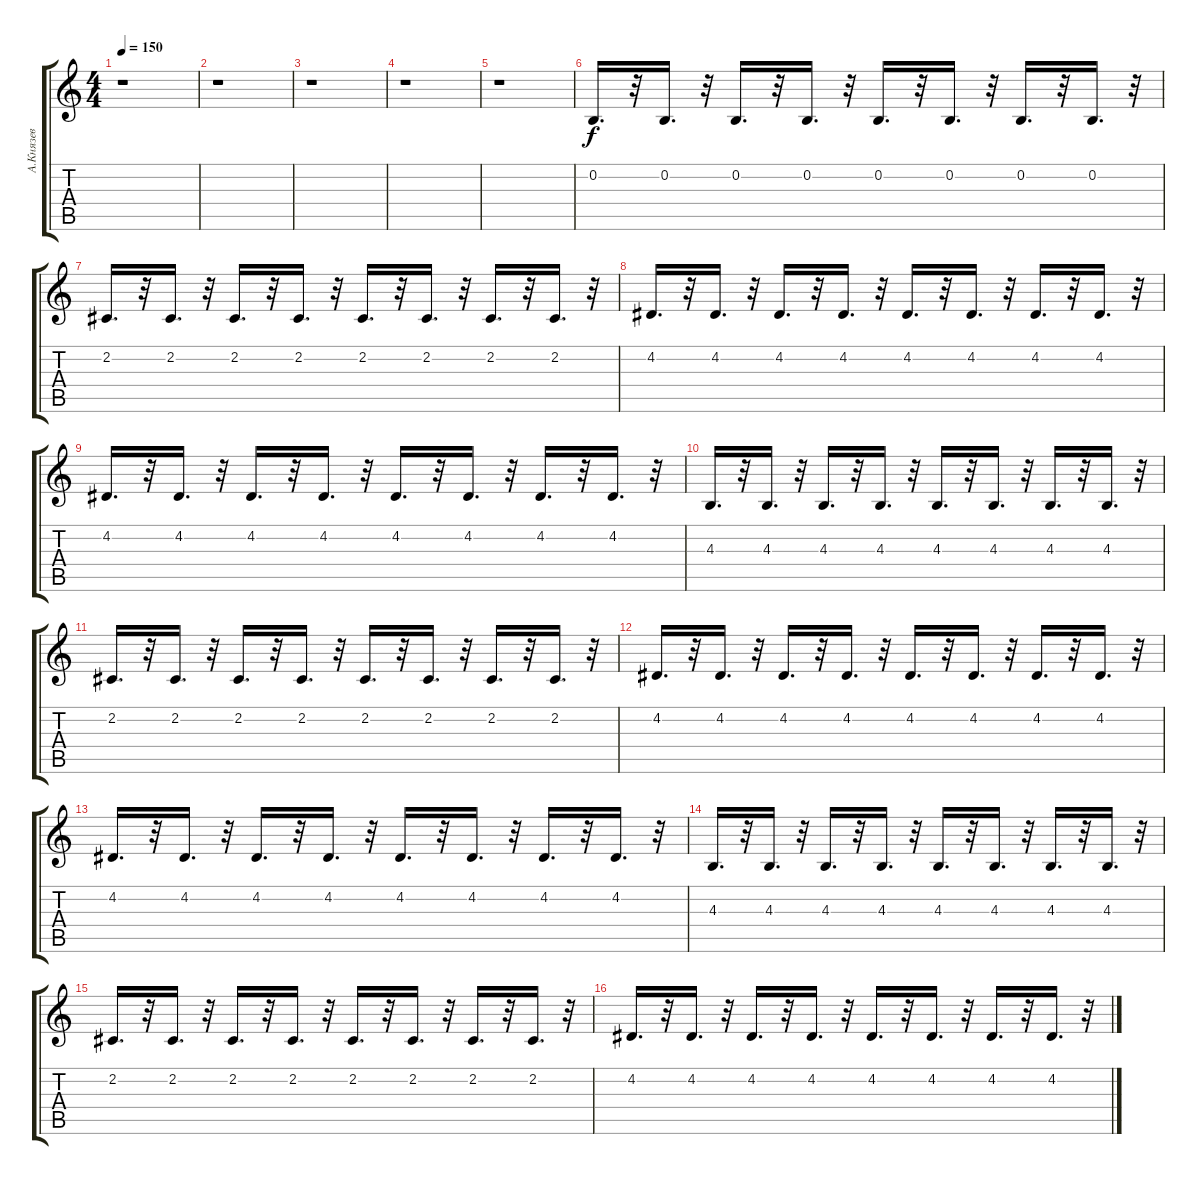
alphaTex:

\track ("А.Князев" "А.Князев") {instrument lead1square}
\staff {score tabs}
\tuning (E4 B3 G3 D3 A2 D2) {hide}
\ts (4 4)
\tempo 150
\clef g2
\ks c
r.1{dy f} |
r.1 |
r.1 |
r.1 |
r.1 |
0.2.16{d} r.32 0.2.16{d} r.32 0.2.16{d} r.32 0.2.16{d} r.32 0.2.16{d} r.32 0.2.16{d} r.32 0.2.16{d} r.32 0.2.16{d} r.32 |
2.2.16{d} r.32 2.2.16{d} r.32 2.2.16{d} r.32 2.2.16{d} r.32 2.2.16{d} r.32 2.2.16{d} r.32 2.2.16{d} r.32 2.2.16{d} r.32 |
4.2.16{d} r.32 4.2.16{d} r.32 4.2.16{d} r.32 4.2.16{d} r.32 4.2.16{d} r.32 4.2.16{d} r.32 4.2.16{d} r.32 4.2.16{d} r.32 |
4.2.16{d} r.32 4.2.16{d} r.32 4.2.16{d} r.32 4.2.16{d} r.32 4.2.16{d} r.32 4.2.16{d} r.32 4.2.16{d} r.32 4.2.16{d} r.32 |
4.3.16{d} r.32 4.3.16{d} r.32 4.3.16{d} r.32 4.3.16{d} r.32 4.3.16{d} r.32 4.3.16{d} r.32 4.3.16{d} r.32 4.3.16{d} r.32 |
2.2.16{d} r.32 2.2.16{d} r.32 2.2.16{d} r.32 2.2.16{d} r.32 2.2.16{d} r.32 2.2.16{d} r.32 2.2.16{d} r.32 2.2.16{d} r.32 |
4.2.16{d} r.32 4.2.16{d} r.32 4.2.16{d} r.32 4.2.16{d} r.32 4.2.16{d} r.32 4.2.16{d} r.32 4.2.16{d} r.32 4.2.16{d} r.32 |
4.2.16{d} r.32 4.2.16{d} r.32 4.2.16{d} r.32 4.2.16{d} r.32 4.2.16{d} r.32 4.2.16{d} r.32 4.2.16{d} r.32 4.2.16{d} r.32 |
4.3.16{d} r.32 4.3.16{d} r.32 4.3.16{d} r.32 4.3.16{d} r.32 4.3.16{d} r.32 4.3.16{d} r.32 4.3.16{d} r.32 4.3.16{d} r.32 |
2.2.16{d} r.32 2.2.16{d} r.32 2.2.16{d} r.32 2.2.16{d} r.32 2.2.16{d} r.32 2.2.16{d} r.32 2.2.16{d} r.32 2.2.16{d} r.32 |
4.2.16{d} r.32 4.2.16{d} r.32 4.2.16{d} r.32 4.2.16{d} r.32 4.2.16{d} r.32 4.2.16{d} r.32 4.2.16{d} r.32 4.2.16{d} r.32
